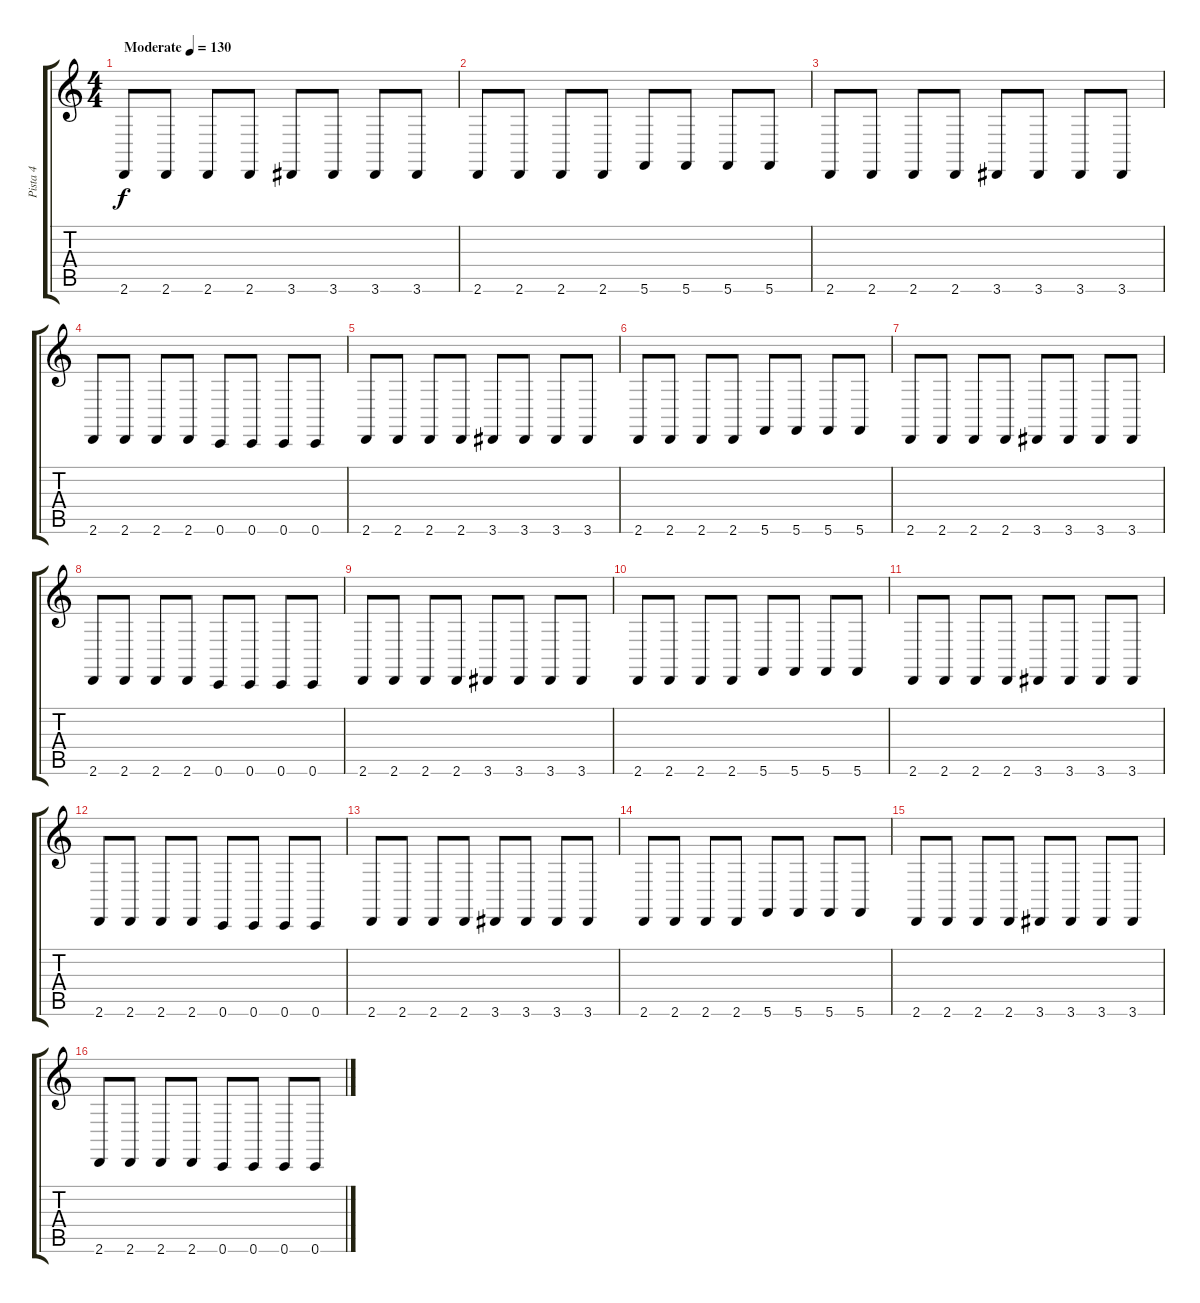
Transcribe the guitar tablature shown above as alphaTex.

\track ("Pista 4" "Pista 4") {instrument lead1square}
\staff {score tabs}
\tuning (E4 B3 G3 D3 A2 C2) {hide}
\ts (4 4)
\tempo (130 "Moderate")
\clef g2
\ks c
2.6.8{dy f instrument lead1square} 2.6.8 2.6.8 2.6.8 3.6.8 3.6.8 3.6.8 3.6.8 |
2.6.8 2.6.8 2.6.8 2.6.8 5.6.8 5.6.8 5.6.8 5.6.8 |
2.6.8 2.6.8 2.6.8 2.6.8 3.6.8 3.6.8 3.6.8 3.6.8 |
2.6.8 2.6.8 2.6.8 2.6.8 0.6.8 0.6.8 0.6.8 0.6.8 |
2.6.8 2.6.8 2.6.8 2.6.8 3.6.8 3.6.8 3.6.8 3.6.8 |
2.6.8 2.6.8 2.6.8 2.6.8 5.6.8 5.6.8 5.6.8 5.6.8 |
2.6.8 2.6.8 2.6.8 2.6.8 3.6.8 3.6.8 3.6.8 3.6.8 |
2.6.8 2.6.8 2.6.8 2.6.8 0.6.8 0.6.8 0.6.8 0.6.8 |
2.6.8 2.6.8 2.6.8 2.6.8 3.6.8 3.6.8 3.6.8 3.6.8 |
2.6.8 2.6.8 2.6.8 2.6.8 5.6.8 5.6.8 5.6.8 5.6.8 |
2.6.8 2.6.8 2.6.8 2.6.8 3.6.8 3.6.8 3.6.8 3.6.8 |
2.6.8 2.6.8 2.6.8 2.6.8 0.6.8 0.6.8 0.6.8 0.6.8 |
2.6.8 2.6.8 2.6.8 2.6.8 3.6.8 3.6.8 3.6.8 3.6.8 |
2.6.8 2.6.8 2.6.8 2.6.8 5.6.8 5.6.8 5.6.8 5.6.8 |
2.6.8 2.6.8 2.6.8 2.6.8 3.6.8 3.6.8 3.6.8 3.6.8 |
2.6.8 2.6.8 2.6.8 2.6.8 0.6.8 0.6.8 0.6.8 0.6.8
